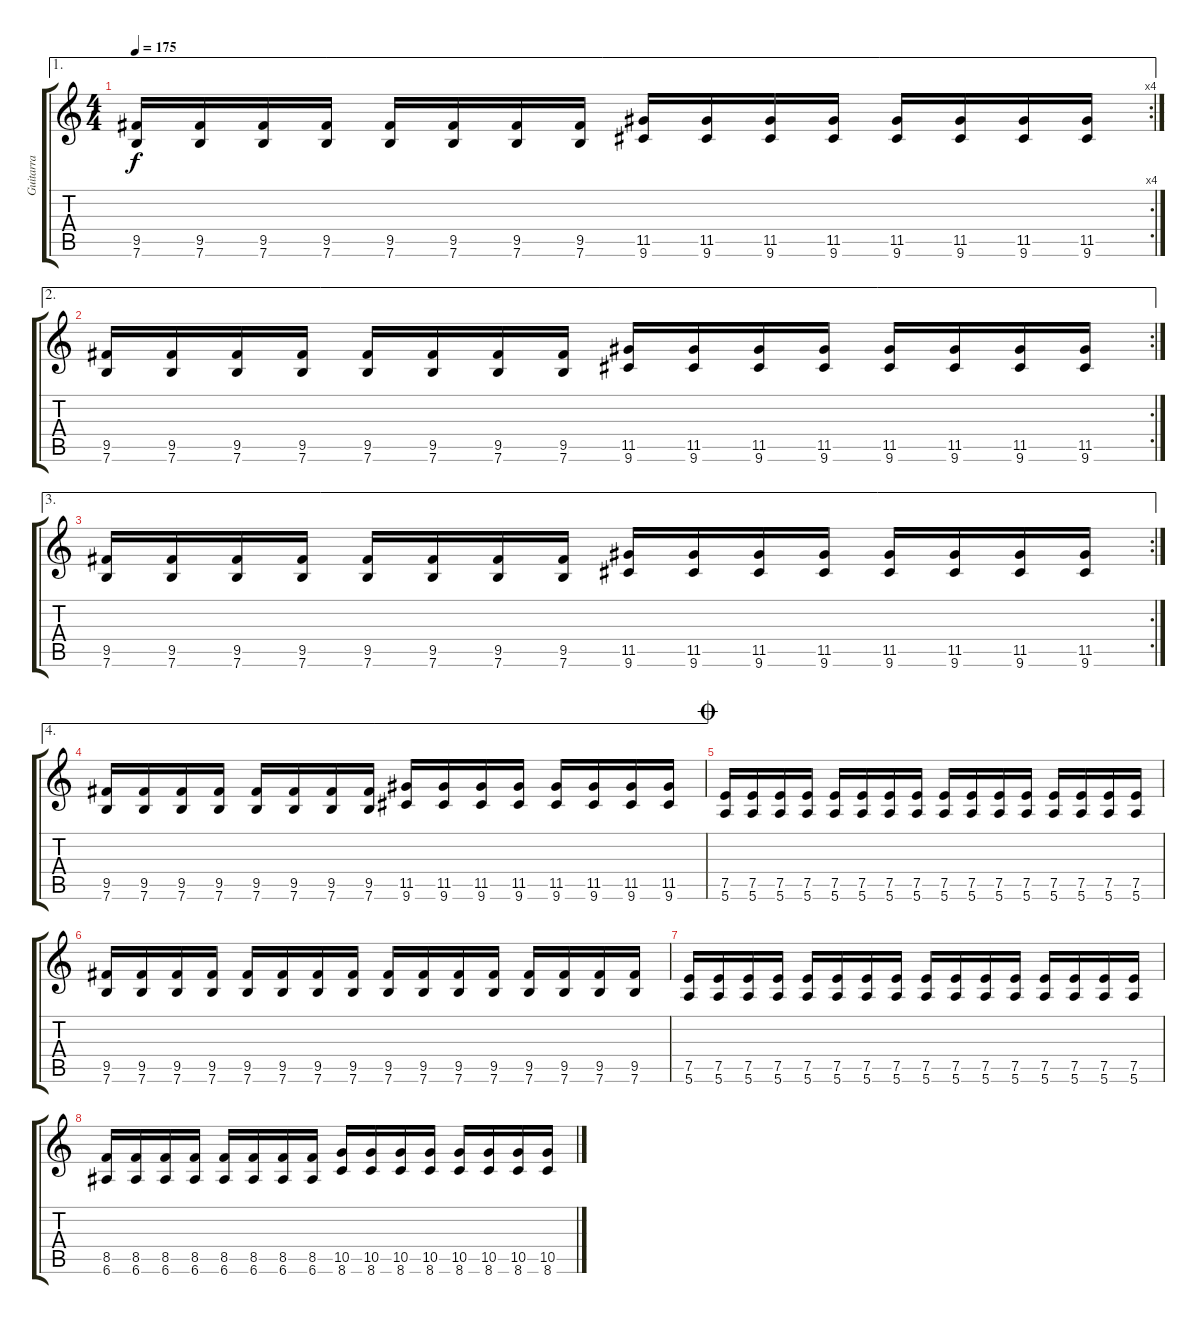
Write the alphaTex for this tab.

\track ("Guitarra" "Guitarra") {solo instrument distortionguitar}
\staff {score tabs}
\tuning (E4 B3 G3 D3 A2 E2) {hide}
\ae 1
\rc 4
\ts (4 4)
\tempo 175
\clef g2
\ks c
(9.5 7.6).16{dy f} (9.5 7.6).16 (9.5 7.6).16 (9.5 7.6).16 (9.5 7.6).16 (9.5 7.6).16 (9.5 7.6).16 (9.5 7.6).16 (11.5 9.6).16 (11.5 9.6).16 (11.5 9.6).16 (11.5 9.6).16 (11.5 9.6).16 (11.5 9.6).16 (11.5 9.6).16 (11.5 9.6).16 |
\ae 2
\rc 2
(9.5 7.6).16 (9.5 7.6).16 (9.5 7.6).16 (9.5 7.6).16 (9.5 7.6).16 (9.5 7.6).16 (9.5 7.6).16 (9.5 7.6).16 (11.5 9.6).16 (11.5 9.6).16 (11.5 9.6).16 (11.5 9.6).16 (11.5 9.6).16 (11.5 9.6).16 (11.5 9.6).16 (11.5 9.6).16 |
\ae 3
\rc 2
(9.5 7.6).16 (9.5 7.6).16 (9.5 7.6).16 (9.5 7.6).16 (9.5 7.6).16 (9.5 7.6).16 (9.5 7.6).16 (9.5 7.6).16 (11.5 9.6).16 (11.5 9.6).16 (11.5 9.6).16 (11.5 9.6).16 (11.5 9.6).16 (11.5 9.6).16 (11.5 9.6).16 (11.5 9.6).16 |
\ae 4
(9.5 7.6).16 (9.5 7.6).16 (9.5 7.6).16 (9.5 7.6).16 (9.5 7.6).16 (9.5 7.6).16 (9.5 7.6).16 (9.5 7.6).16 (11.5 9.6).16 (11.5 9.6).16 (11.5 9.6).16 (11.5 9.6).16 (11.5 9.6).16 (11.5 9.6).16 (11.5 9.6).16 (11.5 9.6).16 |
\jump coda
(7.5 5.6).16 (7.5 5.6).16 (7.5 5.6).16 (7.5 5.6).16 (7.5 5.6).16 (7.5 5.6).16 (7.5 5.6).16 (7.5 5.6).16 (7.5 5.6).16 (7.5 5.6).16 (7.5 5.6).16 (7.5 5.6).16 (7.5 5.6).16 (7.5 5.6).16 (7.5 5.6).16 (7.5 5.6).16 |
(9.5 7.6).16 (9.5 7.6).16 (9.5 7.6).16 (9.5 7.6).16 (9.5 7.6).16 (9.5 7.6).16 (9.5 7.6).16 (9.5 7.6).16 (9.5 7.6).16 (9.5 7.6).16 (9.5 7.6).16 (9.5 7.6).16 (9.5 7.6).16 (9.5 7.6).16 (9.5 7.6).16 (9.5 7.6).16 |
(7.5 5.6).16 (7.5 5.6).16 (7.5 5.6).16 (7.5 5.6).16 (7.5 5.6).16 (7.5 5.6).16 (7.5 5.6).16 (7.5 5.6).16 (7.5 5.6).16 (7.5 5.6).16 (7.5 5.6).16 (7.5 5.6).16 (7.5 5.6).16 (7.5 5.6).16 (7.5 5.6).16 (7.5 5.6).16 |
(8.5 6.6).16 (8.5 6.6).16 (8.5 6.6).16 (8.5 6.6).16 (8.5 6.6).16 (8.5 6.6).16 (8.5 6.6).16 (8.5 6.6).16 (10.5 8.6).16 (10.5 8.6).16 (10.5 8.6).16 (10.5 8.6).16 (10.5 8.6).16 (10.5 8.6).16 (10.5 8.6).16 (10.5 8.6).16
